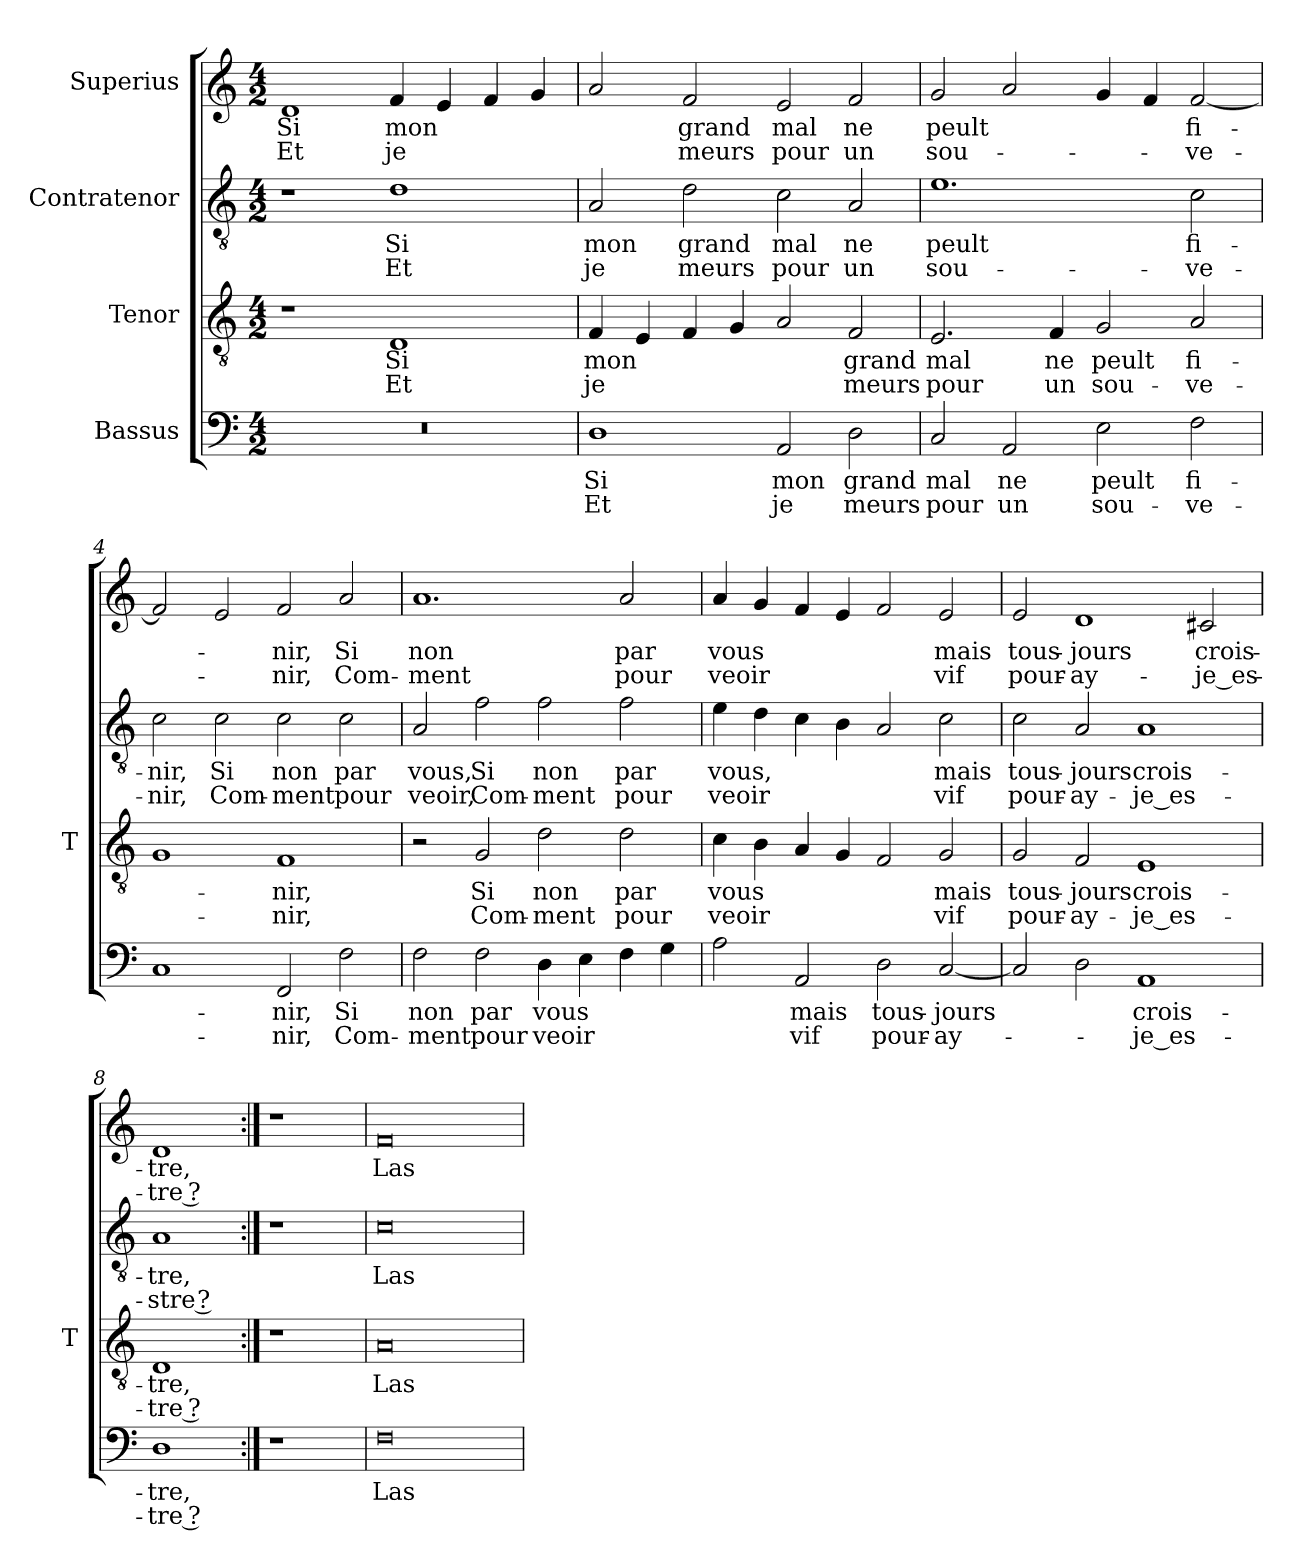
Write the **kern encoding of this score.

**kern	**text	**text	**kern	**text	**text	**kern	**text	**text	**kern	**text	**text
*part4	*part4	*part4	*part3	*part3	*part3	*part2	*part2	*part2	*part1	*part1	*part1
*staff4	*staff4	*staff4	*staff3	*staff3	*staff3	*staff2	*staff2	*staff2	*staff1	*staff1	*staff1
*I"Bassus	*	*	*I"Tenor	*	*	*I"Contratenor	*	*	*I"Superius	*	*
*	*	*	*I'T	*	*	*	*	*	*	*	*
*clefF4	*	*	*clefGv2	*	*	*clefGv2	*	*	*clefG2	*	*
*k[]	*	*	*k[]	*	*	*k[]	*	*	*k[]	*	*
*M4/2	*	*	*M4/2	*	*	*M4/2	*	*	*M4/2	*	*
=1	=1	=1	=1	=1	=1	=1	=1	=1	=1	=1	=1
0r	.	.	1r	.	.	1r	.	.	1d	-Si	-Et
.	.	.	1D	-Si	-Et	1d	-Si	-Et	4f	-mon	-je
.	.	.	.	.	.	.	.	.	4e	.	.
.	.	.	.	.	.	.	.	.	4f	.	.
.	.	.	.	.	.	.	.	.	4g	.	.
=2	=2	=2	=2	=2	=2	=2	=2	=2	=2	=2	=2
1D	-Si	-Et	4F	-mon	-je	2A	-mon	-je	2a	.	.
.	.	.	4E	.	.	.	.	.	.	.	.
.	.	.	4F	.	.	2d	-grand	-meurs	2f	-grand	-meurs
.	.	.	4G	.	.	.	.	.	.	.	.
2AA	-mon	-je	2A	.	.	2c	-mal	-pour	2e	-mal	-pour
2D	-grand	-meurs	2F	-grand	-meurs	2A	-ne	-un	2f	-ne	-un
=3	=3	=3	=3	=3	=3	=3	=3	=3	=3	=3	=3
2C	-mal	-pour	2.E	-mal	-pour	1.e	-peult	sou-	2g	-peult	sou-
2AA	-ne	-un	.	.	.	.	.	.	2a	.	.
.	.	.	4F	-ne	-un	.	.	.	.	.	.
2E	-peult	sou-	2G	-peult	sou-	.	.	.	4g	.	.
.	.	.	.	.	.	.	.	.	4f	.	.
2F	fi-	ve-	2A	fi-	ve-	2c	fi-	ve-	[2f	fi-	ve-
=4	=4	=4	=4	=4	=4	=4	=4	=4	=4	=4	=4
1C	.	.	1G	.	.	2c	-nir,	-nir,	2f]	.	.
.	.	.	.	.	.	2c	-Si	Com-	2e	.	.
2FF	-nir,	-nir,	1F	-nir,	-nir,	2c	-non	-ment	2f	-nir,	-nir,
2F	-Si	Com-	.	.	.	2c	-par	-pour	2a	-Si	Com-
=5	=5	=5	=5	=5	=5	=5	=5	=5	=5	=5	=5
2F	-non	-ment	2r	.	.	2A	-vous,	-veoir,	1.a	-non	-ment
2F	-par	-pour	2G	-Si	Com-	2f	-Si	Com-	.	.	.
4D	-vous	-veoir	2d	-non	-ment	2f	-non	-ment	.	.	.
4E	.	.	.	.	.	.	.	.	.	.	.
4F	.	.	2d	-par	-pour	2f	-par	-pour	2a	-par	-pour
4G	.	.	.	.	.	.	.	.	.	.	.
=6	=6	=6	=6	=6	=6	=6	=6	=6	=6	=6	=6
2A	.	.	4c	-vous	-veoir	4e	-vous,	-veoir	4a	-vous	-veoir
.	.	.	4B	.	.	4d	.	.	4g	.	.
2AA	-mais	-vif	4A	.	.	4c	.	.	4f	.	.
.	.	.	4G	.	.	4B	.	.	4e	.	.
2D	tous-	pour-	2F	.	.	2A	.	.	2f	.	.
[2C	-jours	ay-	2G	-mais	-vif	2c	-mais	-vif	2e	-mais	-vif
=7	=7	=7	=7	=7	=7	=7	=7	=7	=7	=7	=7
2C]	.	.	2G	tous-	pour-	2c	tous-	pour-	2e	tous-	pour-
2D	.	.	2F	-jours	ay-	2A	-jours	ay-	1d	-jours	ay-
1AA	crois-	je_es-	1E	crois-	je_es-	1A	crois-	je_es-	.	.	.
.	.	.	.	.	.	.	.	.	2c#X	crois-	je_es-
=8	=8	=8	=8	=8	=8	=8	=8	=8	=8	=8	=8
1D	-tre,	-tre ?	1D	-tre,	-tre ?	1A	-tre,	-stre ?	1d	-tre,	-tre ?
=9:|!	=9:|!	=9:|!	=9:|!	=9:|!	=9:|!	=9:|!	=9:|!	=9:|!	=9:|!	=9:|!	=9:|!
1r	.	.	1r	.	.	1r	.	.	1r	.	.
=10	=10	=10	=10	=10	=10	=10	=10	=10	=10	=10	=10
0F	-Las	.	0A	-Las	.	0c	-Las	.	0f	-Las	.
=	=	=	=	=	=	=	=	=	=	=	=
*-	*-	*-	*-	*-	*-	*-	*-	*-	*-	*-	*-
